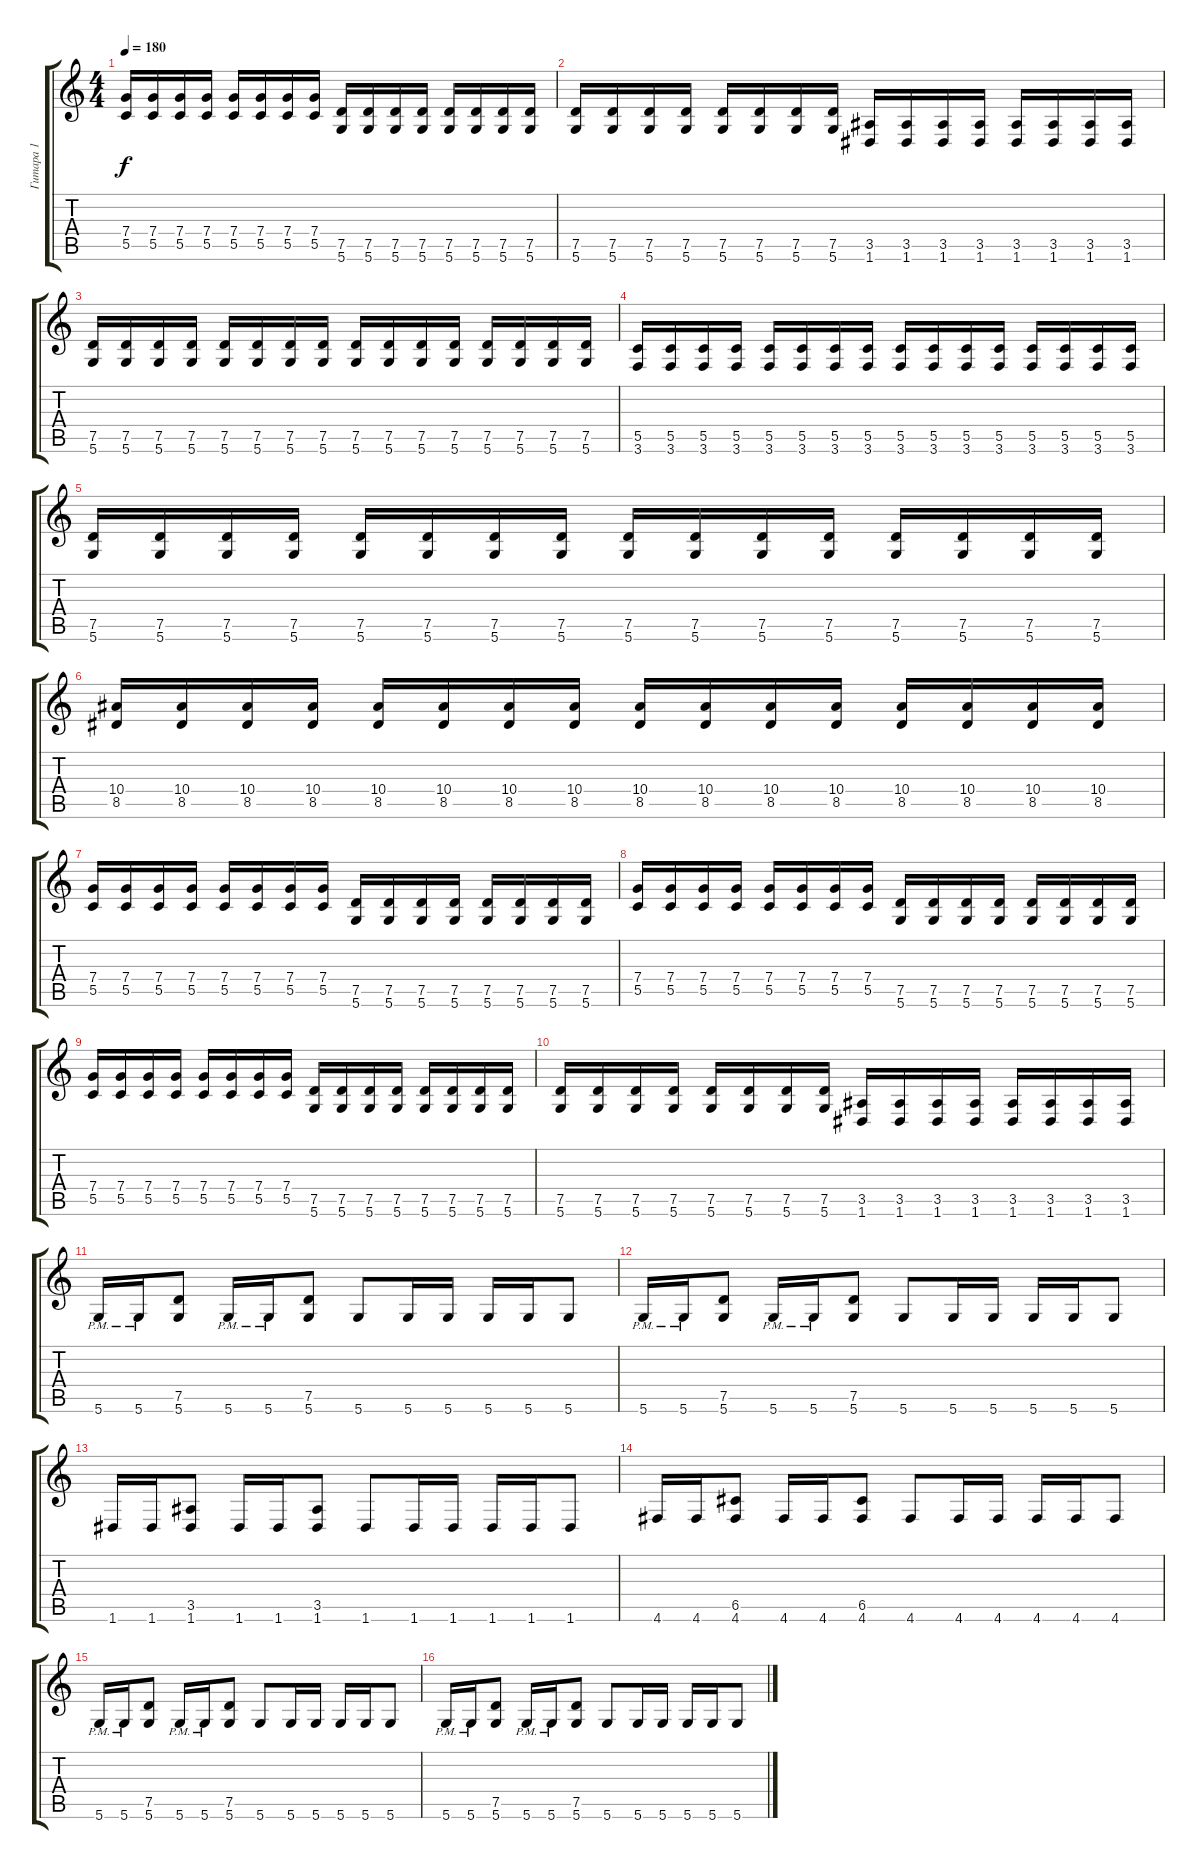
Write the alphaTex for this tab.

\track ("Гитара 1" "Гитара 1") {instrument distortionguitar}
\staff {score tabs}
\tuning (D4 A3 F3 C3 G2 D2) {hide}
\ts (4 4)
\tempo 180
\clef g2
\ks c
(7.4 5.5).16{dy f} (7.4 5.5).16 (7.4 5.5).16 (7.4 5.5).16 (7.4 5.5).16 (7.4 5.5).16 (7.4 5.5).16 (7.4 5.5).16 (7.5 5.6).16 (7.5 5.6).16 (7.5 5.6).16 (7.5 5.6).16 (7.5 5.6).16 (7.5 5.6).16 (7.5 5.6).16 (7.5 5.6).16 |
(7.5 5.6).16 (7.5 5.6).16 (7.5 5.6).16 (7.5 5.6).16 (7.5 5.6).16 (7.5 5.6).16 (7.5 5.6).16 (7.5 5.6).16 (3.5 1.6).16 (3.5 1.6).16 (3.5 1.6).16 (3.5 1.6).16 (3.5 1.6).16 (3.5 1.6).16 (3.5 1.6).16 (3.5 1.6).16 |
(7.5 5.6).16 (7.5 5.6).16 (7.5 5.6).16 (7.5 5.6).16 (7.5 5.6).16 (7.5 5.6).16 (7.5 5.6).16 (7.5 5.6).16 (7.5 5.6).16 (7.5 5.6).16 (7.5 5.6).16 (7.5 5.6).16 (7.5 5.6).16 (7.5 5.6).16 (7.5 5.6).16 (7.5 5.6).16 |
(5.5 3.6).16 (5.5 3.6).16 (5.5 3.6).16 (5.5 3.6).16 (5.5 3.6).16 (5.5 3.6).16 (5.5 3.6).16 (5.5 3.6).16 (5.5 3.6).16 (5.5 3.6).16 (5.5 3.6).16 (5.5 3.6).16 (5.5 3.6).16 (5.5 3.6).16 (5.5 3.6).16 (5.5 3.6).16 |
(7.5 5.6).16 (7.5 5.6).16 (7.5 5.6).16 (7.5 5.6).16 (7.5 5.6).16 (7.5 5.6).16 (7.5 5.6).16 (7.5 5.6).16 (7.5 5.6).16 (7.5 5.6).16 (7.5 5.6).16 (7.5 5.6).16 (7.5 5.6).16 (7.5 5.6).16 (7.5 5.6).16 (7.5 5.6).16 |
(10.4 8.5).16 (10.4 8.5).16 (10.4 8.5).16 (10.4 8.5).16 (10.4 8.5).16 (10.4 8.5).16 (10.4 8.5).16 (10.4 8.5).16 (10.4 8.5).16 (10.4 8.5).16 (10.4 8.5).16 (10.4 8.5).16 (10.4 8.5).16 (10.4 8.5).16 (10.4 8.5).16 (10.4 8.5).16 |
(7.4 5.5).16 (7.4 5.5).16 (7.4 5.5).16 (7.4 5.5).16 (7.4 5.5).16 (7.4 5.5).16 (7.4 5.5).16 (7.4 5.5).16 (7.5 5.6).16 (7.5 5.6).16 (7.5 5.6).16 (7.5 5.6).16 (7.5 5.6).16 (7.5 5.6).16 (7.5 5.6).16 (7.5 5.6).16 |
(7.4 5.5).16 (7.4 5.5).16 (7.4 5.5).16 (7.4 5.5).16 (7.4 5.5).16 (7.4 5.5).16 (7.4 5.5).16 (7.4 5.5).16 (7.5 5.6).16 (7.5 5.6).16 (7.5 5.6).16 (7.5 5.6).16 (7.5 5.6).16 (7.5 5.6).16 (7.5 5.6).16 (7.5 5.6).16 |
(7.4 5.5).16 (7.4 5.5).16 (7.4 5.5).16 (7.4 5.5).16 (7.4 5.5).16 (7.4 5.5).16 (7.4 5.5).16 (7.4 5.5).16 (7.5 5.6).16 (7.5 5.6).16 (7.5 5.6).16 (7.5 5.6).16 (7.5 5.6).16 (7.5 5.6).16 (7.5 5.6).16 (7.5 5.6).16 |
(7.5 5.6).16 (7.5 5.6).16 (7.5 5.6).16 (7.5 5.6).16 (7.5 5.6).16 (7.5 5.6).16 (7.5 5.6).16 (7.5 5.6).16 (3.5 1.6).16 (3.5 1.6).16 (3.5 1.6).16 (3.5 1.6).16 (3.5 1.6).16 (3.5 1.6).16 (3.5 1.6).16 (3.5 1.6).16 |
5.6{pm}.16 5.6{pm}.16 (7.5 5.6).8 5.6{pm}.16 5.6{pm}.16 (7.5 5.6).8 5.6.8 5.6.16 5.6.16 5.6.16 5.6.16 5.6.8 |
5.6{pm}.16 5.6{pm}.16 (7.5 5.6).8 5.6{pm}.16 5.6{pm}.16 (7.5 5.6).8 5.6.8 5.6.16 5.6.16 5.6.16 5.6.16 5.6.8 |
1.6.16 1.6.16 (3.5 1.6).8 1.6.16 1.6.16 (3.5 1.6).8 1.6.8 1.6.16 1.6.16 1.6.16 1.6.16 1.6.8 |
4.6.16 4.6.16 (6.5 4.6).8 4.6.16 4.6.16 (6.5 4.6).8 4.6.8 4.6.16 4.6.16 4.6.16 4.6.16 4.6.8 |
5.6{pm}.16 5.6{pm}.16 (7.5 5.6).8 5.6{pm}.16 5.6{pm}.16 (7.5 5.6).8 5.6.8 5.6.16 5.6.16 5.6.16 5.6.16 5.6.8 |
5.6{pm}.16 5.6{pm}.16 (7.5 5.6).8 5.6{pm}.16 5.6{pm}.16 (7.5 5.6).8 5.6.8 5.6.16 5.6.16 5.6.16 5.6.16 5.6.8
